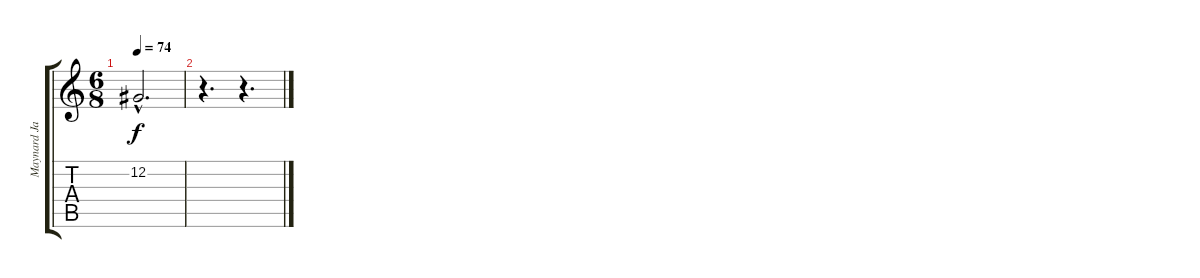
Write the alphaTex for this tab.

\track ("Maynard James Keenan - Vocals" "Maynard Ja") {instrument lead2sawtooth}
\staff {score tabs}
\tuning (Db4 Ab3 E3 B2 Gb2 Db2) {hide}
\ts (6 8)
\tempo 74
\clef g2
\ks c
12.2{hac}.2{d dy f} |
r.4{d} r.4{d}
